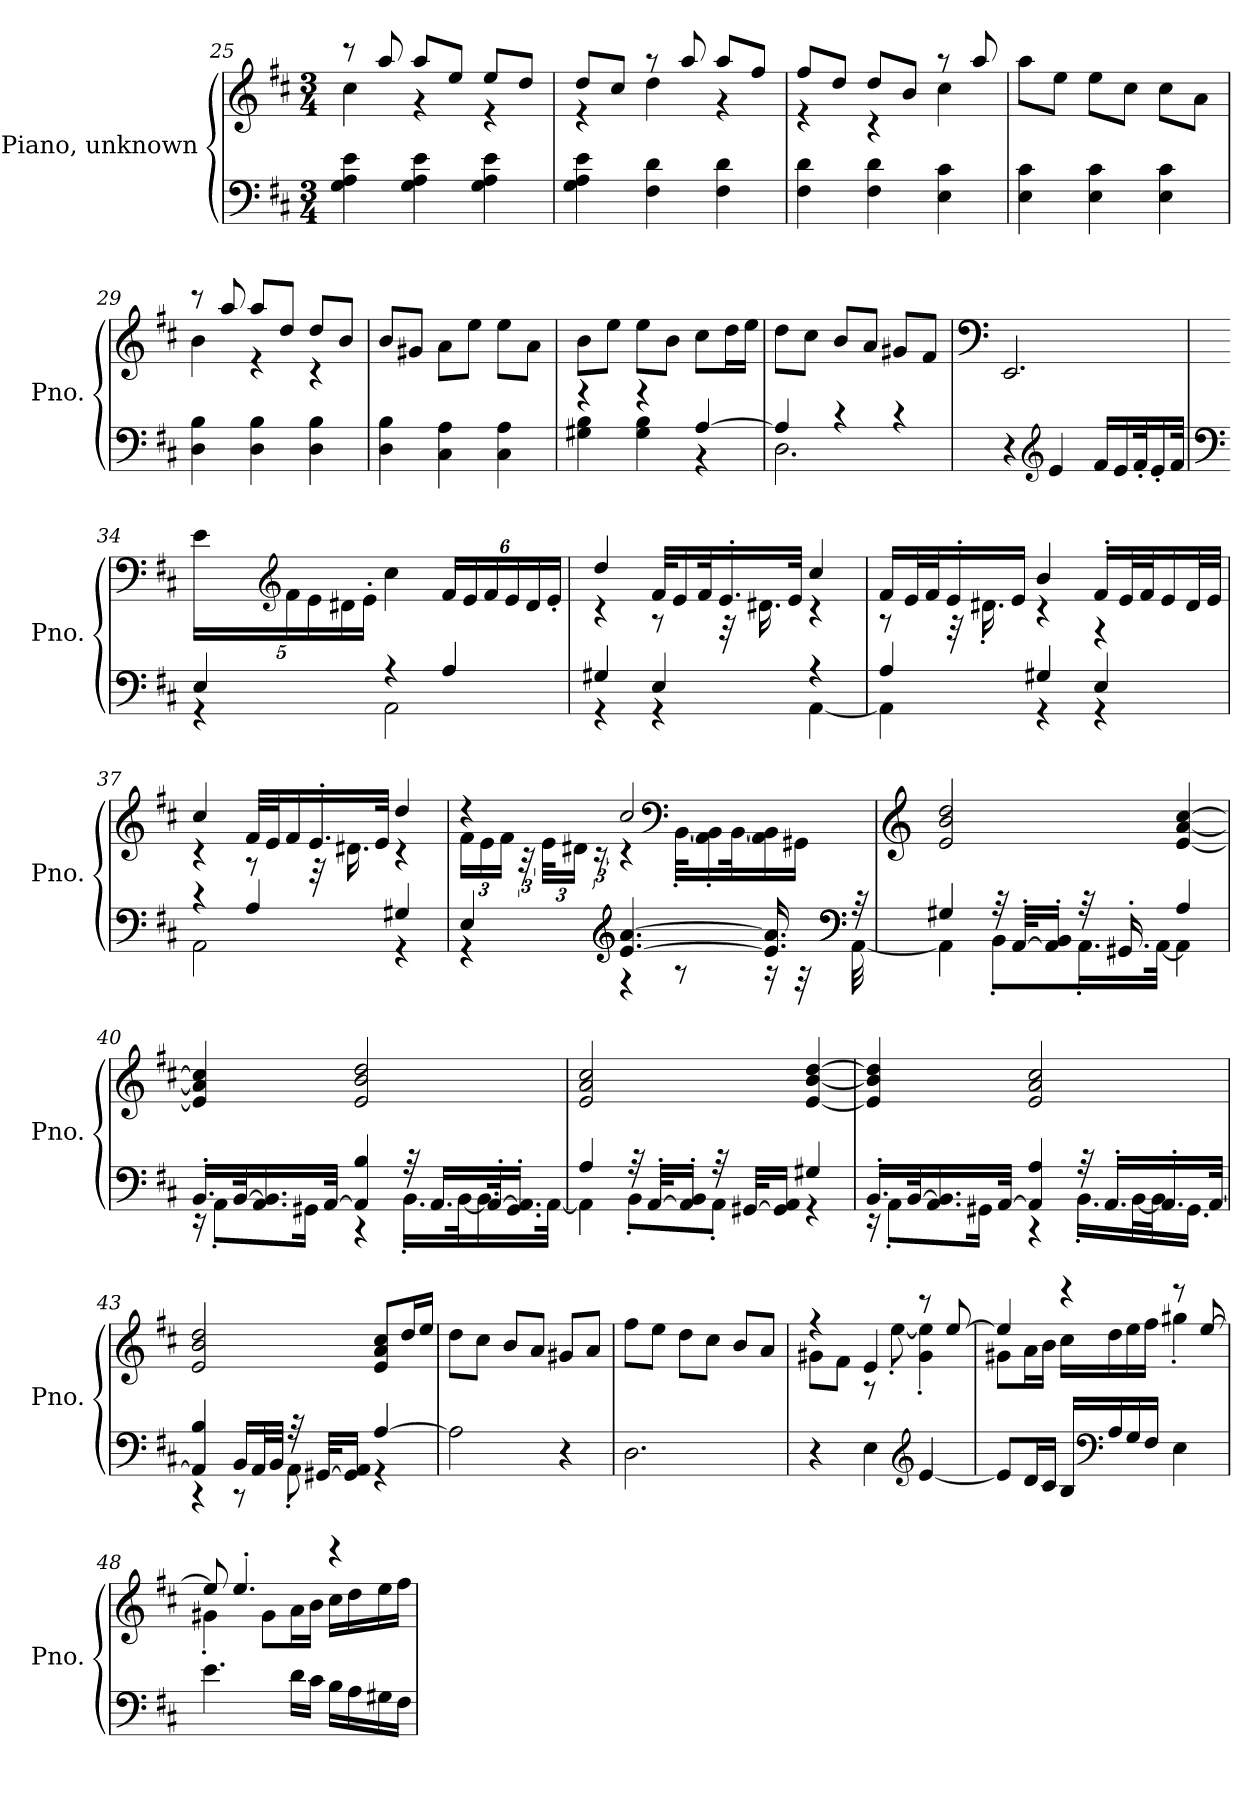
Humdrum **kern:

**kern	**kern
*part1	*part1
*staff2	*staff1
*I"Piano, unknown	*
*I'Pno.	*
*clefF4	*clefG2
*k[f#c#]	*k[f#c#]
*M3/4	*M3/4
=25	=25
*	*^
4G\ 4A\ 4e\	8r	4cc#\
.	8aa/	.
4G\ 4A\ 4e\	8aa/L	4r
.	8ee/J	.
4G\ 4A\ 4e\	8ee/L	4r
.	8dd/J	.
=26	=26	=26
4G\ 4A\ 4e\	8dd/L	4r
.	8cc#/J	.
4F#\ 4d\	8r	4dd\
.	8aa/	.
4F#\ 4d\	8aa/L	4r
.	8ff#/J	.
=27	=27	=27
4F#\ 4d\	8ff#/L	4r
.	8dd/J	.
4F#\ 4d\	8dd/L	4r
.	8b/J	.
4E\ 4c#\	8r	4cc#\
.	8aa/	.
*	*v	*v
=28	=28
4E\ 4c#\	8aa\L
.	8ee\J
4E\ 4c#\	8ee\L
.	8cc#\J
4E\ 4c#\	8cc#\L
.	8a\J
=29	=29
*	*^
4D\ 4B\	8r	4b\
.	8aa/	.
4D\ 4B\	8aa/L	4r
.	8dd/J	.
4D\ 4B\	8dd/L	4r
.	8b/J	.
*	*v	*v
!!LO:LB:g=z
=30	=30
4D\ 4B\	8b/L
.	8g#X/J
4C#\ 4A\	8a\L
.	8ee\J
4C#\ 4A\	8ee\L
.	8a\J
=31	=31
*^	*
4r	4G#X\ 4B\	8b\L
.	.	8ee\J
4r	4G#\ 4B\	8ee\L
.	.	8b\J
[4A/	4r	8cc#\L
.	.	16dd\L
.	.	16ee\JJ
=32	=32	=32
4A/]	2.D\	8dd\L
.	.	8cc#\J
4r	.	8b/L
.	.	8a/J
4r	.	8g#X/L
.	.	8f#/J
*v	*v	*
=33	=33
*	*clefF4
4r	2.EE/
*clefG2	*
4e/	.
16f#/LL	.
16e/	.
32f#'/K	.
16e'/	.
32f#/JJk	.
!!LO:PB:g=z
=34	=34
*clefF4	*
*^	*
*	*	*Xbrackettup
4E/	4r	20e\LL
*	*	*clefG2
.	.	20f#\
.	.	20e\
.	.	20d#X\
.	.	20e'\JJ
4r	2AA\	4cc#\
4A/	.	24f#/LL
.	.	24e/
.	.	24f#/
.	.	24e/
.	.	24d#/
.	.	24e'/JJ
=35	=35	=35
*	*	*^
4G#X/	4r	4dd/	4r
4E/	4r	32f#/KLL	8r
.	.	16e/	.
.	.	32f#/K	.
.	.	16.e'/	32r
.	.	.	16.d#X\
.	.	32e/JJk	.
4r	[4AA\	4cc#/	4r
=36	=36	=36	=36
4A/	4AA\]	16f#/LL	8r
.	.	32e/L	.
.	.	32f#/J	.
.	.	16e'/	32r
.	.	.	16.d#X'\
.	.	16e/JJ	.
4G#X/	4r	4b/	4r
4E/	4r	16f#'/LL	4r
.	.	32e/L	.
.	.	32f#/J	.
.	.	16e/	.
.	.	32d#/L	.
.	.	32e/JJJ	.
!!LO:LB:g=z	!!
=37	=37	=37	=37
4r	2AA\	4cc#/	4r
4A/	.	32f#/LLL	8r
.	.	32e/J	.
.	.	16f#/	.
.	.	16.e'/	32r
.	.	.	16.d#X\
.	.	32e/JJk	.
4G#X/	4r	4dd/	4r
=38	=38	=38	=38
4E/	4r	4r	24f#\LL
.	.	.	24e\
.	.	.	24f#\JJ
*	*	*	*brackettup
.	.	.	48r
.	.	.	48e\KLL
.	.	.	24d#X\JJ
.	.	.	24r
*clefG2	*	*	*
[4.e/ [4.a/	4r	2cc#/	4r
*	*	*clefF4	*
.	8r	.	[32BB'\KLL
.	.	.	16AA\' 16BB\]'
.	.	.	[32BB\K
16.e/] 16.a/]	16r	.	16AA\ 16BB\]
.	32r	.	16GG#X\JJ
*clefF4	*	*	*
32r	[32AA\	.	.
*	*	*v	*v
!!LO:LB:g=z
=39	=39	=39
*	*	*clefG2
4G#X/	4AA\]	2e/ 2b/ 2dd/
32r	8BB'\L	.
[32AA'/KLL	.	.
16AA/]' 16BB/'JJ	.	.
32r	16.AA'\L	.
16.GG#X'/	.	.
.	[32AA\JJk	.
4A/	4AA\]	[4e/ [4a/ [4cc#/
=40	=40	=40
16.BB'/LL	16r	4e/] 4a/] 4cc#/]
.	8AA'\L	.
[32BB/K	.	.
16.AA/ 16.BB/]	.	.
.	16GG#X\Jk	.
[32AA/JJk	.	.
4AA/] 4B/	4r	2e/ 2b/ 2dd/
32r	16.BB'\LL	.
16.AA/LL	.	.
.	[32BB\K	.
[32AA'/K	16.BB\]	.
16.GG#/' 16.AA/]'JJ	.	.
.	[32AA\JJk	.
!!LO:LB:g=z
=41	=41	=41
4A/	4AA\]	2e/ 2a/ 2cc#/
32r	8BB'\L	.
[32AA'/KLL	.	.
16AA/]' 16BB/'JJ	.	.
32r	8AA'\J	.
[32GG#X/KLL	.	.
16GG#/] 16AA/JJ	.	.
4G#X/	4r	[4e/ [4b/ [4dd/
=42	=42	=42
16.BB'/LL	16r	4e/] 4b/] 4dd/]
.	8AA'\L	.
[32BB/K	.	.
16.AA/ 16.BB/]	.	.
.	16GG#X\Jk	.
[32AA/JJk	.	.
4AA/] 4A/	4r	2e/ 2a/ 2cc#/
32r	16.BB'\LL	.
16.AA'/LL	.	.
.	[32BB\L	.
16.AA'/	32BB\J]	.
.	16.GG#\JJ	.
[32AA/JJk	.	.
=43	=43	=43
4AA/] 4B/	4r	2e/ 2b/ 2dd/
16BB/LL	8r	.
32AA/L	.	.
32BB/JJJ	.	.
32r	8AA'\	.
[32GG#X/KLL	.	.
16GG#/] 16AA/JJ	.	.
[4A/	4r	8e/ 8a/ 8cc#/L
.	.	16dd/L
.	.	16ee/JJ
*v	*v	*
!!LO:LB:g=z
=44	=44
2A\]	8dd\L
.	8cc#\J
.	8b/L
.	8a/J
4r	8g#X/L
.	8a/J
=45	=45
2.D\	8ff#\L
.	8ee\J
.	8dd\L
.	8cc#\J
.	8b/L
.	8a/J
=46	=46
*	*^
4r	4r	8g#X\L
.	.	8f#\J
4E\	4e/	8r
.	.	[8ee'\
*clefG2	*	*
[4e/	8r	4g#\' 4ee\]'
.	[8ee/	.
=47	=47	=47
8e/L]	4ee/]	8g#X\L
16d/L	.	16a\L
16c#/JJ	.	16b\JJ
16B/LL	4r	16cc#\LL
*clefF4	*	*
16A/	.	16dd\
16G/	.	16ee\
16F#/JJ	.	16ff#\JJ
4E\	8r	4gg#X'\
.	[8ee/	.
!!LO:LB:g=z	!!
=48	=48	=48
4.e\	8ee/]	4g#X'\
.	4.ee'/	.
.	.	8g#\L
16d\LL	.	16a\L
16c#\JJ	.	16b\JJ
16B\LL	4r	16cc#\LL
16A\	.	16dd\
16G#X\	.	16ee\
16F#\JJ	.	16ff#\JJ
*	*v	*v
=	=
*-	*-
